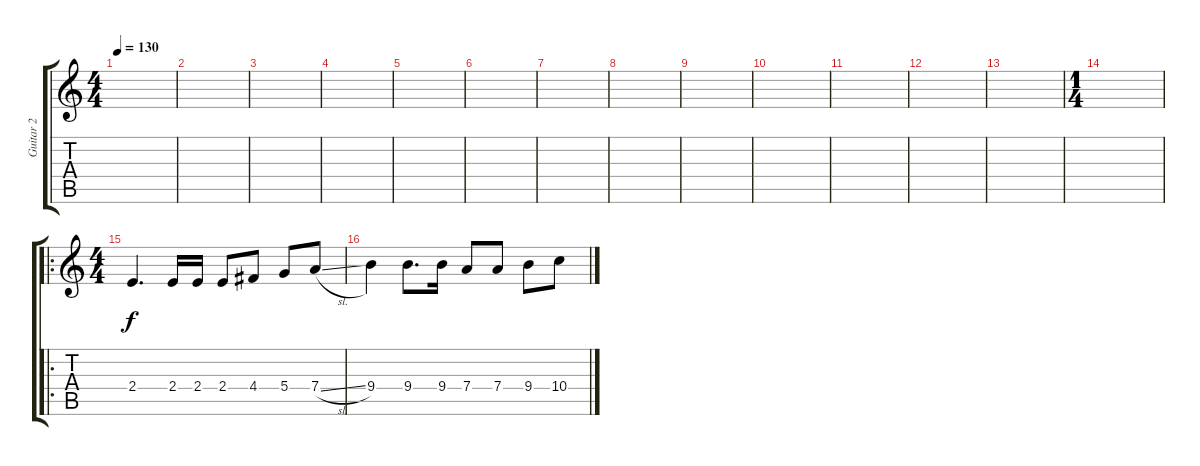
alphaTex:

\track ("Guitar 2" "Guitar 2") {instrument overdrivenguitar}
\staff {score tabs}
\tuning (E4 B3 G3 D3 A2 E2) {hide}
\ts (4 4)
\tempo 130
\clef g2
\ks c
|
|
|
|
|
|
|
|
|
|
|
|
|
\ts (1 4)
|
\ro
\ts (4 4)
2.4.4{d} 2.4.16 2.4.16 2.4.8 4.4.8 5.4.8 7.4{sl}.8 |
9.4.4 9.4.8{d} 9.4.16 7.4.8 7.4.8 9.4.8 10.4.8
